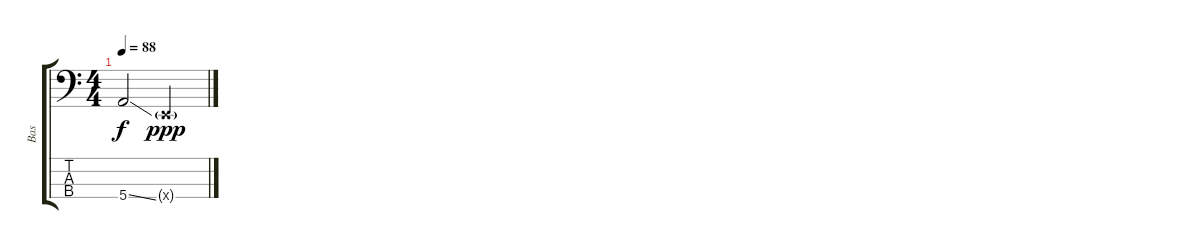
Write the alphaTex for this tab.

\track ("Bas" "Bas") {instrument electricbassfinger}
\staff {score tabs}
\tuning (G2 D2 A1 E1) {hide}
\ts (4 4)
\tempo 88
\clef f4
\ks c
5.4{ss}.2{dy f} 0.4{g x}.2{dy ppp}
